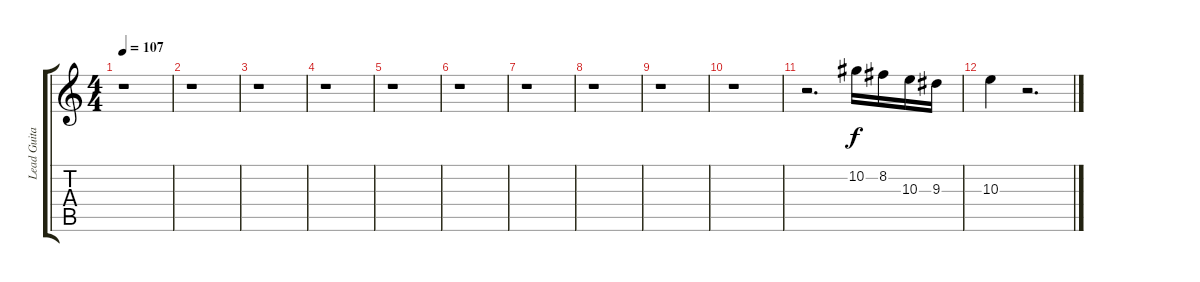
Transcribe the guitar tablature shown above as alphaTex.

\track ("Lead Guitar 1" "Lead Guita") {instrument distortionguitar}
\staff {score tabs}
\tuning (Eb4 Bb3 Gb3 Db3 Ab2 Eb2) {hide}
\ts (4 4)
\tempo 107
\clef g2
\ks c
r.1{dy f} |
r.1 |
r.1 |
r.1 |
r.1 |
r.1 |
r.1 |
r.1 |
r.1 |
r.1 |
r.2{d} 10.2.16 8.2.16 10.3.16 9.3.16 |
10.3.4 r.2{d}
